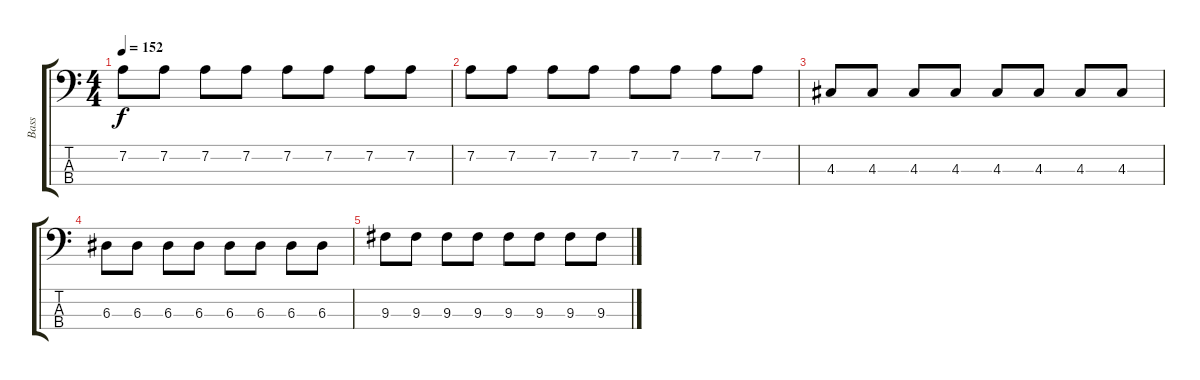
\track ("Bass" "Bass") {instrument electricbassfinger}
\staff {score tabs}
\tuning (G2 D2 A1 E1) {hide}
\ts (4 4)
\tempo 152
\clef f4
\ks c
7.2.8{dy f} 7.2.8 7.2.8 7.2.8 7.2.8 7.2.8 7.2.8 7.2.8 |
7.2.8 7.2.8 7.2.8 7.2.8 7.2.8 7.2.8 7.2.8 7.2.8 |
4.3.8 4.3.8 4.3.8 4.3.8 4.3.8 4.3.8 4.3.8 4.3.8 |
6.3.8 6.3.8 6.3.8 6.3.8 6.3.8 6.3.8 6.3.8 6.3.8 |
9.3.8 9.3.8 9.3.8 9.3.8 9.3.8 9.3.8 9.3.8 9.3.8
